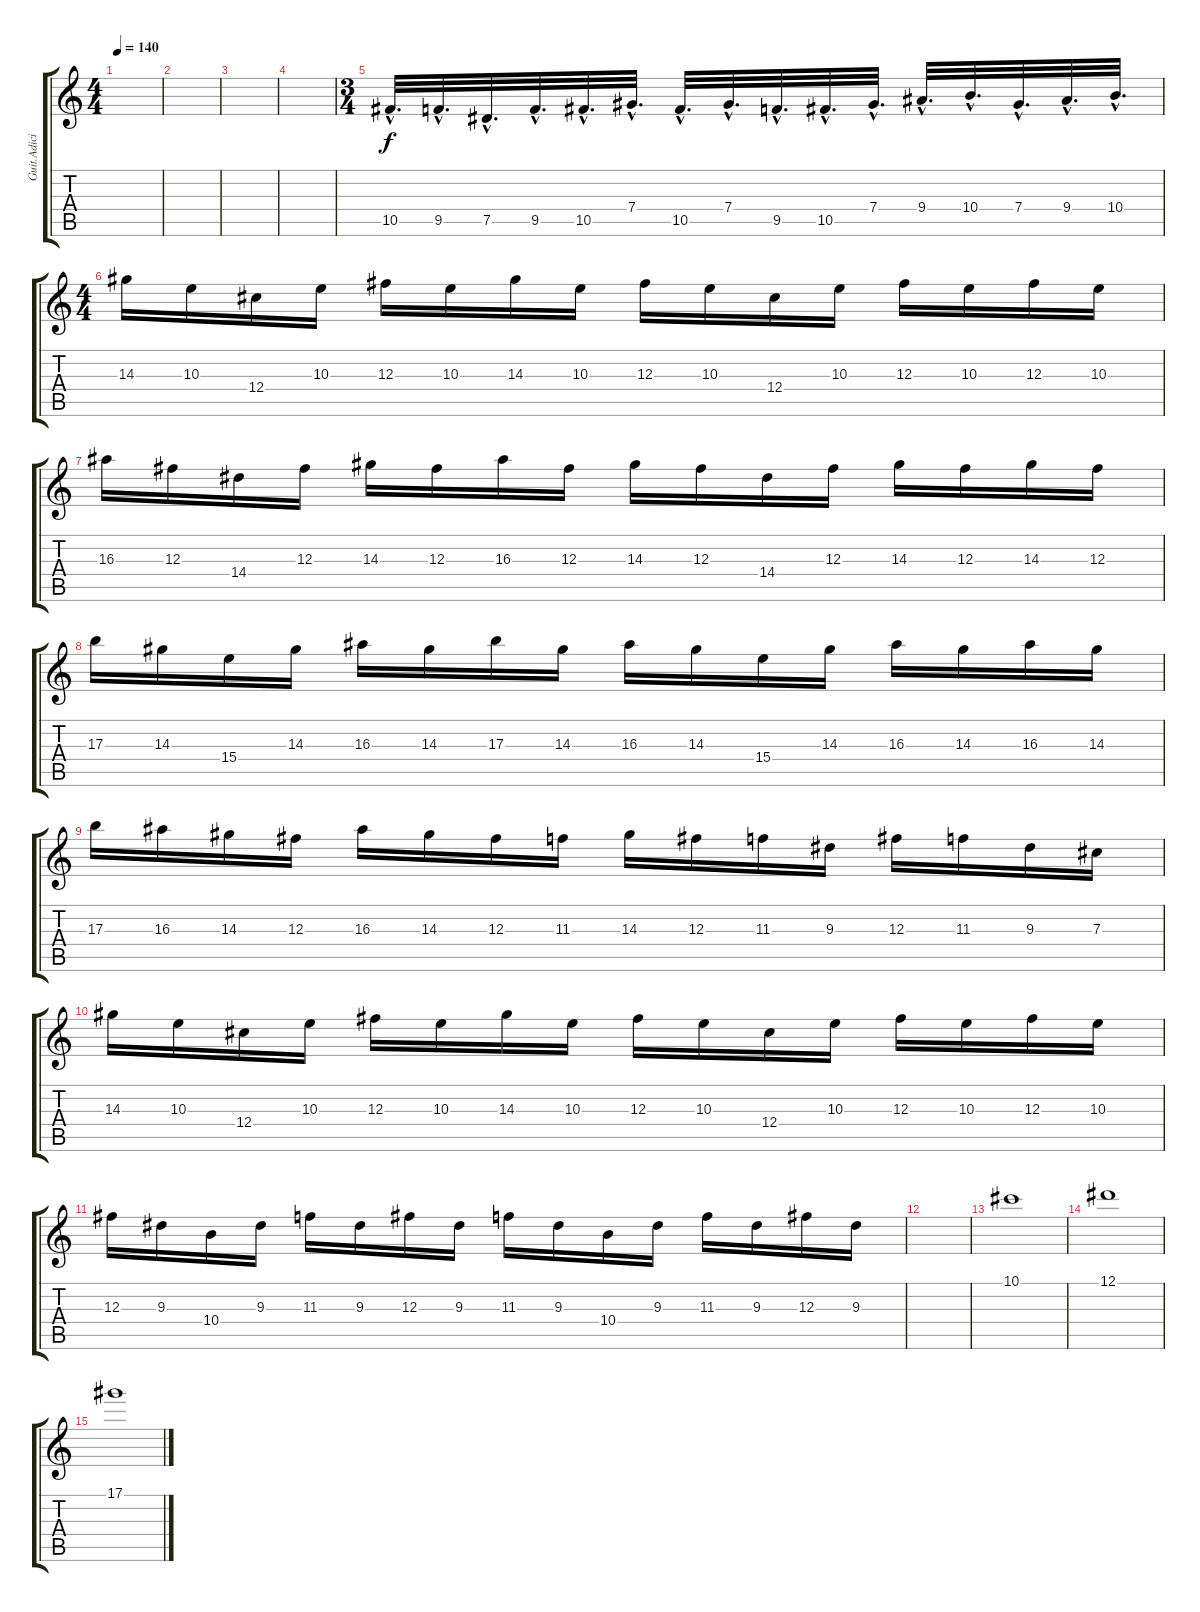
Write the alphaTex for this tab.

\track ("Guit.Adicional" "Guit.Adici") {instrument distortionguitar}
\staff {score tabs}
\tuning (Eb4 Bb3 Gb3 Db3 Ab2 Eb2) {hide}
\ts (4 4)
\tempo 140
\clef g2
\ks c
|
|
|
|
\ts (3 4)
10.5{hac}.32{d} 9.5{hac}.32{d} 7.5{hac}.32{d} 9.5{hac}.32{d} 10.5{hac}.32{d} 7.4{hac}.32{d} 10.5{hac}.32{d} 7.4{hac}.32{d} 9.5{hac}.32{d} 10.5{hac}.32{d} 7.4{hac}.32{d} 9.4{hac}.32{d} 10.4{hac}.32{d} 7.4{hac}.32{d} 9.4{hac}.32{d} 10.4{hac}.32{d} |
\ts (4 4)
14.3.16 10.3.16 12.4.16 10.3.16 12.3.16 10.3.16 14.3.16 10.3.16 12.3.16 10.3.16 12.4.16 10.3.16 12.3.16 10.3.16 12.3.16 10.3.16 |
16.3.16 12.3.16 14.4.16 12.3.16 14.3.16 12.3.16 16.3.16 12.3.16 14.3.16 12.3.16 14.4.16 12.3.16 14.3.16 12.3.16 14.3.16 12.3.16 |
17.3.16 14.3.16 15.4.16 14.3.16 16.3.16 14.3.16 17.3.16 14.3.16 16.3.16 14.3.16 15.4.16 14.3.16 16.3.16 14.3.16 16.3.16 14.3.16 |
17.3.16 16.3.16 14.3.16 12.3.16 16.3.16 14.3.16 12.3.16 11.3.16 14.3.16 12.3.16 11.3.16 9.3.16 12.3.16 11.3.16 9.3.16 7.3.16 |
14.3.16 10.3.16 12.4.16 10.3.16 12.3.16 10.3.16 14.3.16 10.3.16 12.3.16 10.3.16 12.4.16 10.3.16 12.3.16 10.3.16 12.3.16 10.3.16 |
12.3.16 9.3.16 10.4.16 9.3.16 11.3.16 9.3.16 12.3.16 9.3.16 11.3.16 9.3.16 10.4.16 9.3.16 11.3.16 9.3.16 12.3.16 9.3.16 |
|
10.1.1 |
12.1.1 |
17.1.1
